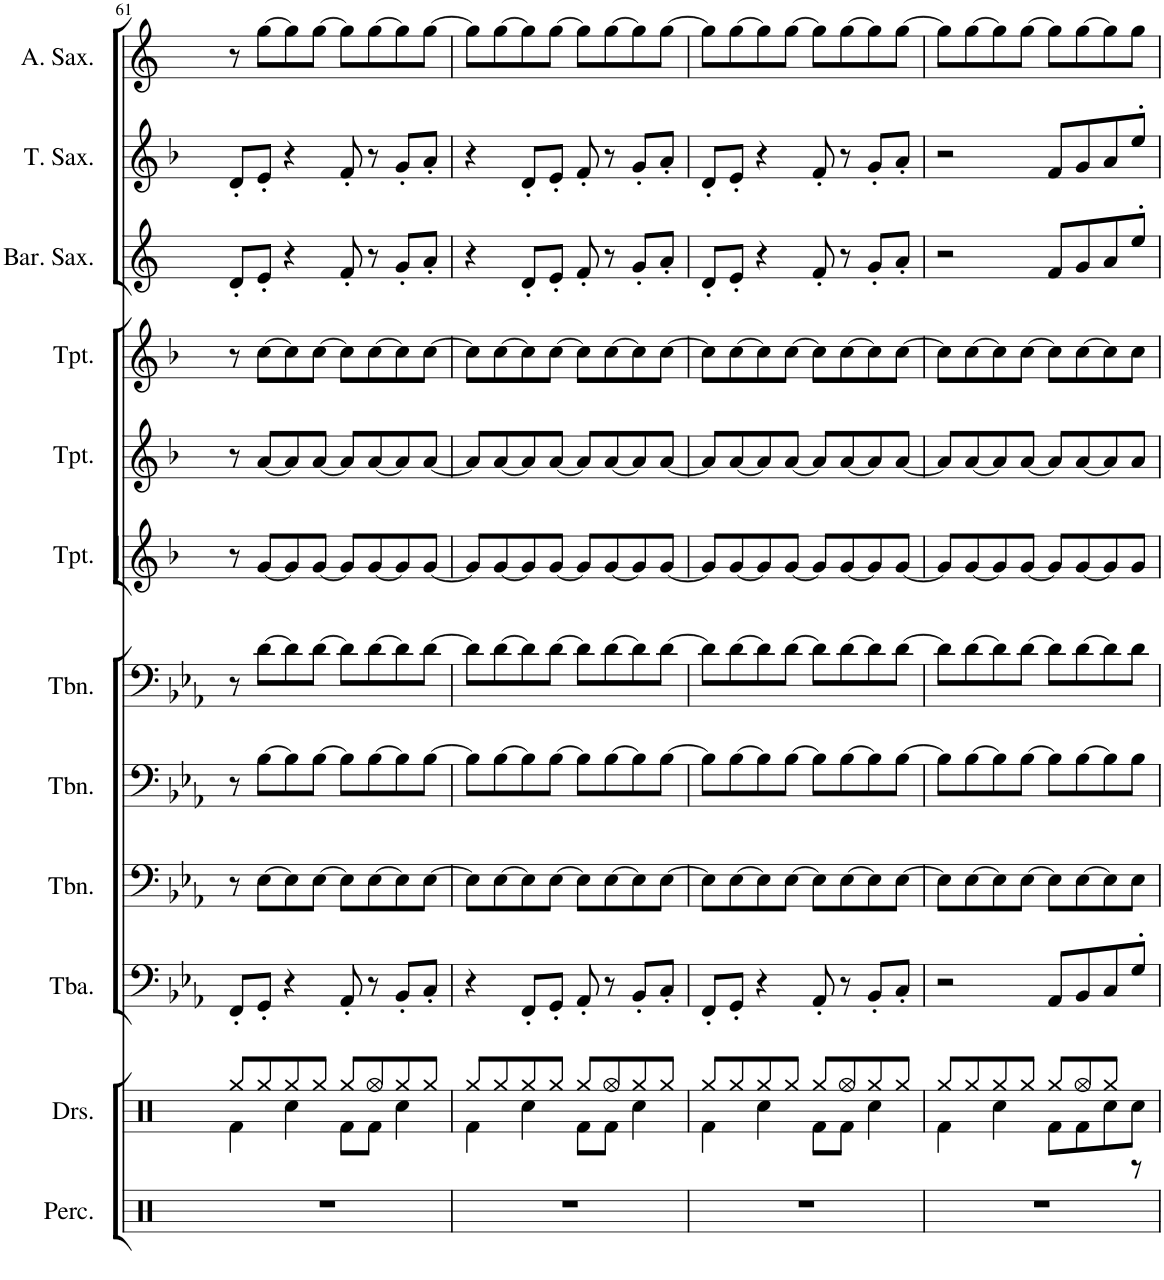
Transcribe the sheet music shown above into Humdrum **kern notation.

**kern	**kern	**kern	**kern	**kern	**kern	**kern	**kern	**kern	**kern	**kern	**kern
*part12	*part11	*part10	*part9	*part8	*part7	*part6	*part5	*part4	*part3	*part2	*part1
*staff12	*staff11	*staff10	*staff9	*staff8	*staff7	*staff6	*staff5	*staff4	*staff3	*staff2	*staff1
*I"Percussion	*I"Drumset	*I"Tuba	*I"Trombone	*I"Trombone	*I"Trombone	*I"Trumpet	*I"Trumpet	*I"Trumpet	*I"Baritone Saxophone	*I"Tenor Saxophone	*I"Alto Saxophone
*I'Perc.	*I'Drs.	*I'Tba.	*I'Tbn.	*I'Tbn.	*I'Tbn.	*I'Tpt.	*I'Tpt.	*I'Tpt.	*I'Bar. Sax.	*I'T. Sax.	*I'A. Sax.
!!LO:PB:g=z
*clefX	*clefX	*clefF4	*clefF4	*clefF4	*clefF4	*clefG2	*clefG2	*clefG2	*clefG2	*clefG2	*clefG2
*	*	*	*	*	*	*Trd1c2	*Trd1c2	*Trd1c2	*Trd12c21	*Trd8c14	*Trd5c9
*k[]	*k[]	*k[b-e-a-]	*k[b-e-a-]	*k[b-e-a-]	*k[b-e-a-]	*k[b-]	*k[b-]	*k[b-]	*k[]	*k[b-]	*k[]
*M4/4	*M4/4	*M4/4	*M4/4	*M4/4	*M4/4	*M4/4	*M4/4	*M4/4	*M4/4	*M4/4	*M4/4
=61	=61	=61	=61	=61	=61	=61	=61	=61	=61	=61	=61
*	*^	*	*	*	*	*	*	*	*	*	*
1r	4Rf\	8Rgg/L	8FF'</L	8r	8r	8r	8r	8r	8r	8d'</L	8d'</L	8r
.	.	8Rgg/	8GG'</J	[8E-\L	[8B-\L	[8d\L	[8g/L	[8a/L	[8cc\L	8e'</J	8e'</J	[8gg\L
.	4Rcc\	8Rgg/	4r	8E-\]	8B-\]	8d\]	8g/]	8a/]	8cc\]	4r	4r	8gg\]
.	.	8Rgg/J	.	[8E-\J	[8B-\J	[8d\J	[8g/J	[8a/J	[8cc\J	.	.	[8gg\J
.	8Rf\L	8Rgg/L	8AA-'</	8E-\L]	8B-\L]	8d\L]	8g/L]	8a/L]	8cc\L]	8f'</	8f'</	8gg\L]
.	8Rf\J	8Rgg/	8r	[8E-\	[8B-\	[8d\	[8g/	[8a/	[8cc\	8r	8r	[8gg\
.	4Rcc\	8Rgg/	8BB-'</L	8E-\]	8B-\]	8d\]	8g/]	8a/]	8cc\]	8g'</L	8g'</L	8gg\]
.	.	8Rgg/J	8C'</J	[8E-\J	[8B-\J	[8d\J	[8g/J	[8a/J	[8cc\J	8a'</J	8a'</J	[8gg\J
=62	=62	=62	=62	=62	=62	=62	=62	=62	=62	=62	=62	=62
1r	4Rf\	8Rgg/L	4r	8E-\L]	8B-\L]	8d\L]	8g/L]	8a/L]	8cc\L]	4r	4r	8gg\L]
.	.	8Rgg/	.	[8E-\	[8B-\	[8d\	[8g/	[8a/	[8cc\	.	.	[8gg\
.	4Rcc\	8Rgg/	8FF'</L	8E-\]	8B-\]	8d\]	8g/]	8a/]	8cc\]	8d'</L	8d'</L	8gg\]
.	.	8Rgg/J	8GG'</J	[8E-\J	[8B-\J	[8d\J	[8g/J	[8a/J	[8cc\J	8e'</J	8e'</J	[8gg\J
.	8Rf\L	8Rgg/L	8AA-'</	8E-\L]	8B-\L]	8d\L]	8g/L]	8a/L]	8cc\L]	8f'</	8f'</	8gg\L]
.	8Rf\J	8Rgg/	8r	[8E-\	[8B-\	[8d\	[8g/	[8a/	[8cc\	8r	8r	[8gg\
.	4Rcc\	8Rgg/	8BB-'</L	8E-\]	8B-\]	8d\]	8g/]	8a/]	8cc\]	8g'</L	8g'</L	8gg\]
.	.	8Rgg/J	8C'</J	[8E-\J	[8B-\J	[8d\J	[8g/J	[8a/J	[8cc\J	8a'</J	8a'</J	[8gg\J
=63	=63	=63	=63	=63	=63	=63	=63	=63	=63	=63	=63	=63
1r	4Rf\	8Rgg/L	8FF'</L	8E-\L]	8B-\L]	8d\L]	8g/L]	8a/L]	8cc\L]	8d'</L	8d'</L	8gg\L]
.	.	8Rgg/	8GG'</J	[8E-\	[8B-\	[8d\	[8g/	[8a/	[8cc\	8e'</J	8e'</J	[8gg\
.	4Rcc\	8Rgg/	4r	8E-\]	8B-\]	8d\]	8g/]	8a/]	8cc\]	4r	4r	8gg\]
.	.	8Rgg/J	.	[8E-\J	[8B-\J	[8d\J	[8g/J	[8a/J	[8cc\J	.	.	[8gg\J
.	8Rf\L	8Rgg/L	8AA-'</	8E-\L]	8B-\L]	8d\L]	8g/L]	8a/L]	8cc\L]	8f'</	8f'</	8gg\L]
.	8Rf\J	8Rgg/	8r	[8E-\	[8B-\	[8d\	[8g/	[8a/	[8cc\	8r	8r	[8gg\
.	4Rcc\	8Rgg/	8BB-'</L	8E-\]	8B-\]	8d\]	8g/]	8a/]	8cc\]	8g'</L	8g'</L	8gg\]
.	.	8Rgg/J	8C'</J	[8E-\J	[8B-\J	[8d\J	[8g/J	[8a/J	[8cc\J	8a'</J	8a'</J	[8gg\J
=64	=64	=64	=64	=64	=64	=64	=64	=64	=64	=64	=64	=64
1r	4Rf\	8Rgg/L	2r	8E-\L]	8B-\L]	8d\L]	8g/L]	8a/L]	8cc\L]	2r	2r	8gg\L]
.	.	8Rgg/	.	[8E-\	[8B-\	[8d\	[8g/	[8a/	[8cc\	.	.	[8gg\
.	4Rcc\	8Rgg/	.	8E-\]	8B-\]	8d\]	8g/]	8a/]	8cc\]	.	.	8gg\]
.	.	8Rgg/J	.	[8E-\J	[8B-\J	[8d\J	[8g/J	[8a/J	[8cc\J	.	.	[8gg\J
.	8Rf\L	8Rgg/L	8AA-/L	8E-\L]	8B-\L]	8d\L]	8g/L]	8a/L]	8cc\L]	8f/L	8f/L	8gg\L]
.	8Rf\	8Rgg/	8BB-/	[8E-\	[8B-\	[8d\	[8g/	[8a/	[8cc\	8g/	8g/	[8gg\
.	8Rcc\	8Rgg/J	8C/	8E-\]	8B-\]	8d\]	8g/]	8a/]	8cc\]	8a/	8a/	8gg\]
.	8Rcc\J	8r	8G'>/J	8E-\J	8B-\J	8d\J	8g/J	8a/J	8cc\J	8ee'>/J	8ee'>/J	8gg\J
*	*v	*v	*	*	*	*	*	*	*	*	*	*
=	=	=	=	=	=	=	=	=	=	=	=
*-	*-	*-	*-	*-	*-	*-	*-	*-	*-	*-	*-
